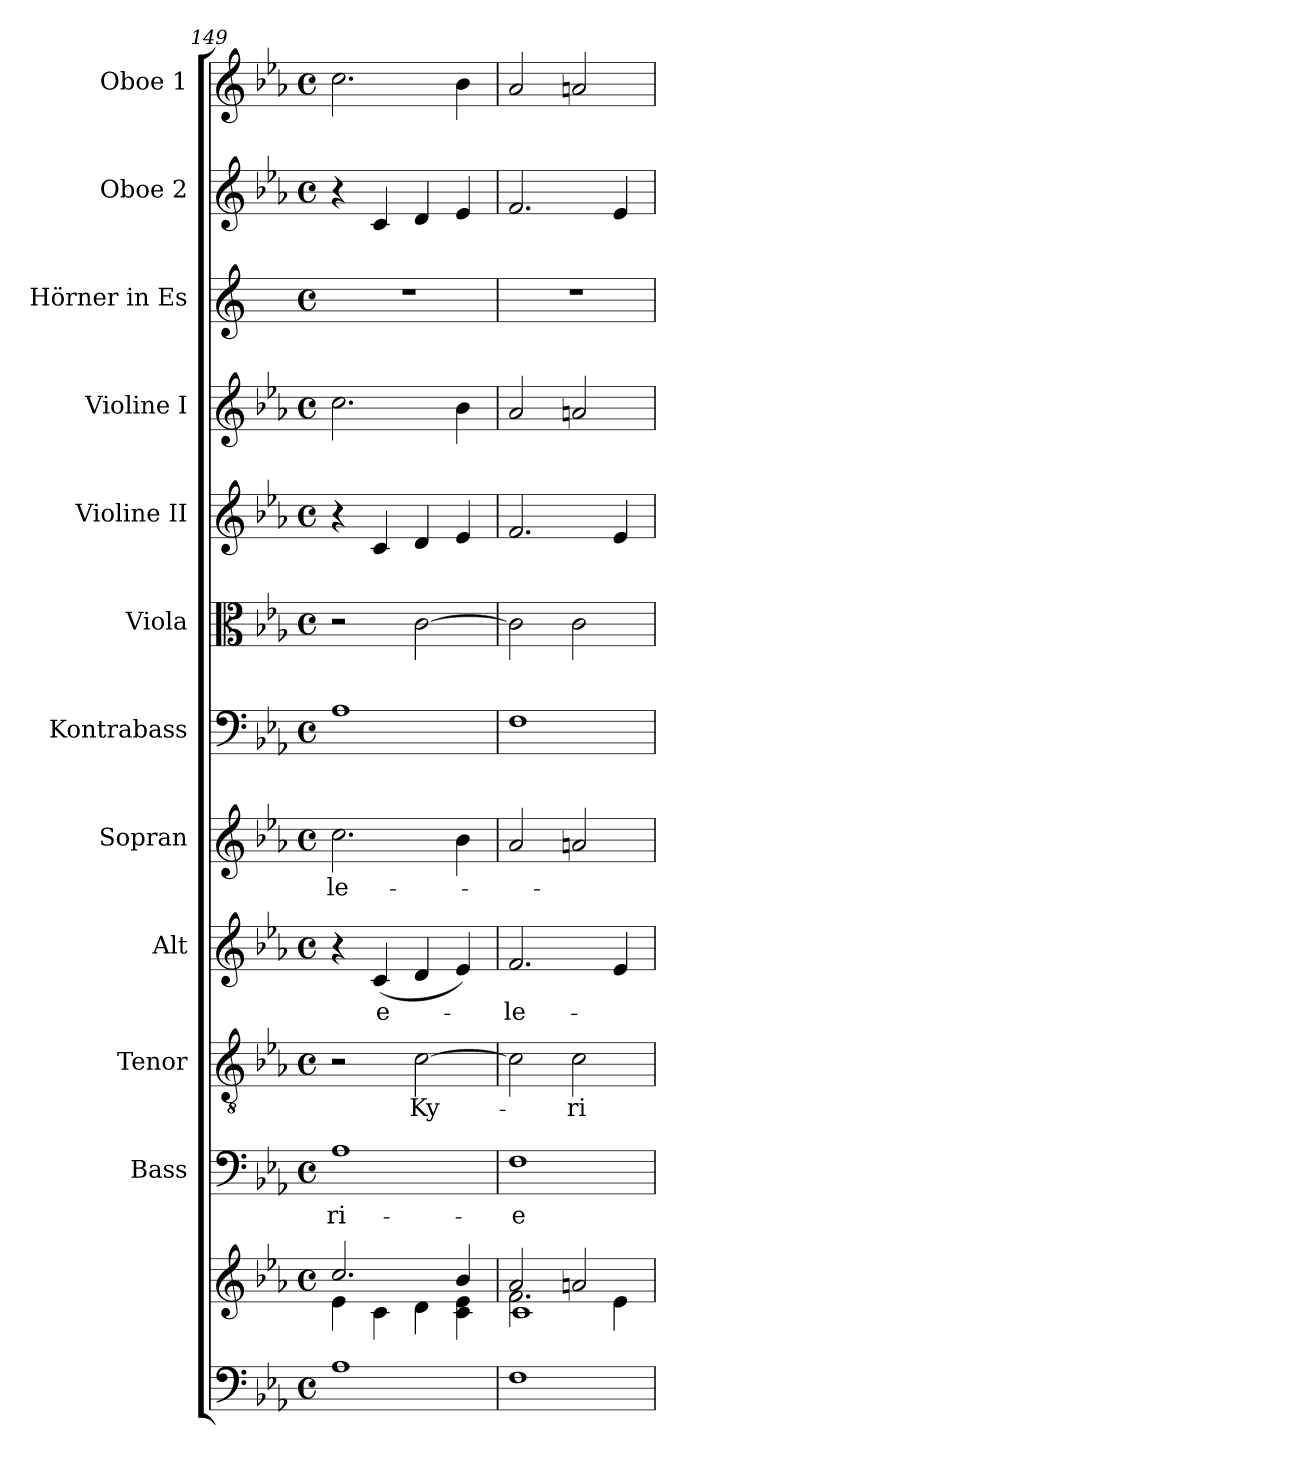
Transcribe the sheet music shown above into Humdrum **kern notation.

**kern	**kern	**kern	**text	**kern	**text	**kern	**text	**kern	**text	**kern	**kern	**kern	**kern	**kern	**kern	**kern
*part12	*part12	*part11	*part11	*part10	*part10	*part9	*part9	*part8	*part8	*part7	*part6	*part5	*part4	*part3	*part2	*part1
*staff13	*staff12	*staff11	*staff11	*staff10	*staff10	*staff9	*staff9	*staff8	*staff8	*staff7	*staff6	*staff5	*staff4	*staff3	*staff2	*staff1
*	*	*I"Bass	*	*I"Tenor	*	*I"Alt	*	*I"Sopran	*	*I"Kontrabass	*I"Viola	*I"Violine II	*I"Violine I	*I"Hörner in Es	*I"Oboe 2	*I"Oboe 1
*	*	*I'B.	*	*I'T.	*	*I'A.	*	*I'S.	*	*I'Kb.	*I'Vla.	*I'Vl. II	*I'Vl. I	*	*I'Ob. 2	*I'Ob. 1
*clefF4	*clefG2	*clefF4	*	*clefGv2	*	*clefG2	*	*clefG2	*	*clefF4	*clefC3	*clefG2	*clefG2	*clefG2	*clefG2	*clefG2
*	*	*	*	*	*	*	*	*	*	*ITrd7c12	*	*	*	*ITrd5c9	*	*
*k[b-e-a-]	*k[b-e-a-]	*k[b-e-a-]	*	*k[b-e-a-]	*	*k[b-e-a-]	*	*k[b-e-a-]	*	*k[b-e-a-]	*k[b-e-a-]	*k[b-e-a-]	*k[b-e-a-]	*k[b-e-a-]	*k[b-e-a-]	*k[b-e-a-]
*E-:	*E-:	*E-:	*	*E-:	*	*E-:	*	*E-:	*	*E-:	*E-:	*E-:	*E-:	*E-:	*E-:	*E-:
*M4/4	*M4/4	*M4/4	*	*M4/4	*	*M4/4	*	*M4/4	*	*M4/4	*M4/4	*M4/4	*M4/4	*M4/4	*M4/4	*M4/4
*met(c)	*met(c)	*met(c)	*	*met(c)	*	*met(c)	*	*met(c)	*	*met(c)	*met(c)	*met(c)	*met(c)	*met(c)	*met(c)	*met(c)
=149	=149	=149	=149	=149	=149	=149	=149	=149	=149	=149	=149	=149	=149	=149	=149	=149
*	*^	*	*	*	*	*	*	*	*	*	*	*	*	*	*	*
!	!	!	!	!LO:LY:b	!	!	!	!	!	!LO:LY:b	!	!	!	!	!	!	!
1A-	2.cc/	4e-\	1A-	-ri-	2r	.	4r	.	2.cc\	-le-	1AA-	2r	4r	2.cc\	1r	4r	2.cc\
!	!	!	!	!	!	!	!	!LO:LY:b	!	!	!	!	!	!	!	!	!
.	.	4c\	.	.	.	.	(<4c/	e-	.	.	.	.	4c/	.	.	4c/	.
!	!	!	!	!	!	!LO:LY:b	!	!	!	!	!	!	!	!	!	!	!
.	.	4d\	.	.	[2c\	Ky-	4d/	.	.	.	.	[2c\	4d/	.	.	4d/	.
.	4b-/	4c\ 4e-\	.	.	.	.	4e-/)	.	4b-\	.	.	.	4e-/	4b-\	.	4e-/	4b-\
=150	=150	=150	=150	=150	=150	=150	=150	=150	=150	=150	=150	=150	=150	=150	=150	=150	=150
*	*	*^	*	*	*	*	*	*	*	*	*	*	*	*	*	*	*
!	!	!	!	!	!LO:LY:b	!	!	!	!LO:LY:b	!	!	!	!	!	!	!	!	!
1F	2a-/	2.f\	1c	1F	-e	2c\]	.	2.f/	-le-	2a-/	.	1FF	2c\]	2.f/	2a-/	1r	2.f/	2a-/
!	!	!	!	!	!	!	!LO:LY:b	!	!	!	!	!	!	!	!	!	!	!
.	2an/	.	.	.	.	2c\	-ri-	.	.	2an/	.	.	2c\	.	2an/	.	.	2an/
.	.	4e-\	.	.	.	.	.	4e-/	.	.	.	.	.	4e-/	.	.	4e-/	.
*	*v	*v	*v	*	*	*	*	*	*	*	*	*	*	*	*	*	*	*
=	=	=	=	=	=	=	=	=	=	=	=	=	=	=	=	=
*-	*-	*-	*-	*-	*-	*-	*-	*-	*-	*-	*-	*-	*-	*-	*-	*-
